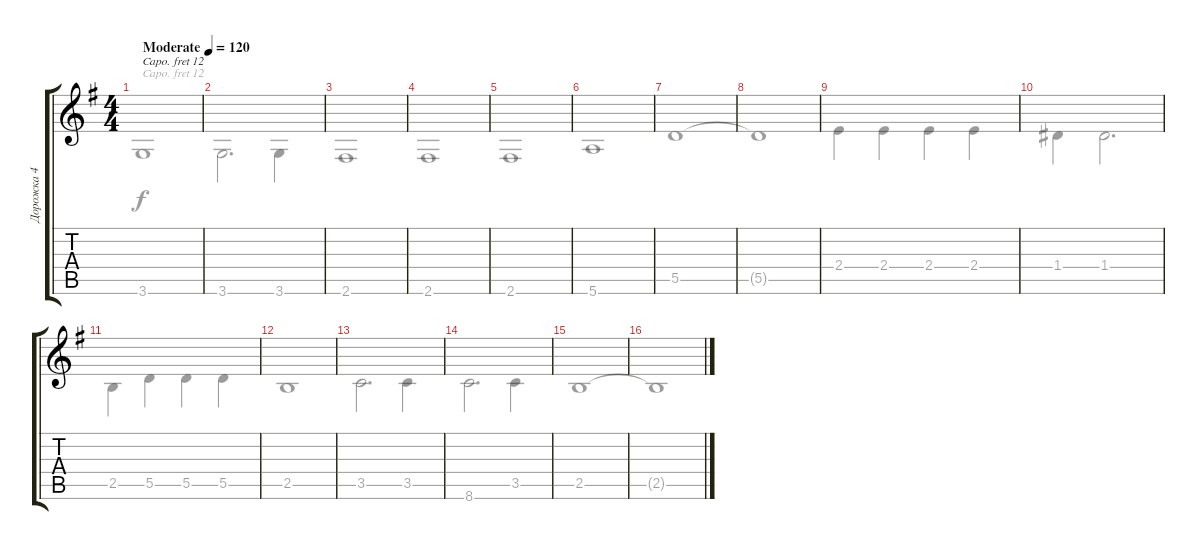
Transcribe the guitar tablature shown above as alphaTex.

\track ("Дорожка 4" "Дорожка 4") {instrument voiceoohs}
\staff {score tabs}
\capo 12
\tuning (E4 B3 G3 D3 A2 E2) {hide}
\voice
\ts (4 4)
\tempo (120 "Moderate")
\clef g2
\ks g
|
|
|
|
|
|
|
|
|
|
|
|
|
|
|
\voice
\clef g2
\ks g
3.6.1{dy f} |
3.6.2{d} 3.6.4 |
2.6.1 |
2.6.1 |
2.6.1 |
5.6.1 |
5.5.1 |
5.5{t}.1 |
2.4.4 2.4.4 2.4.4 2.4.4 |
1.4.4 1.4.2{d} |
2.5.4 5.5.4 5.5.4 5.5.4 |
2.5.1 |
3.5.2{d} 3.5.4 |
8.6.2{d} 3.5.4 |
2.5.1 |
2.5{t}.1
